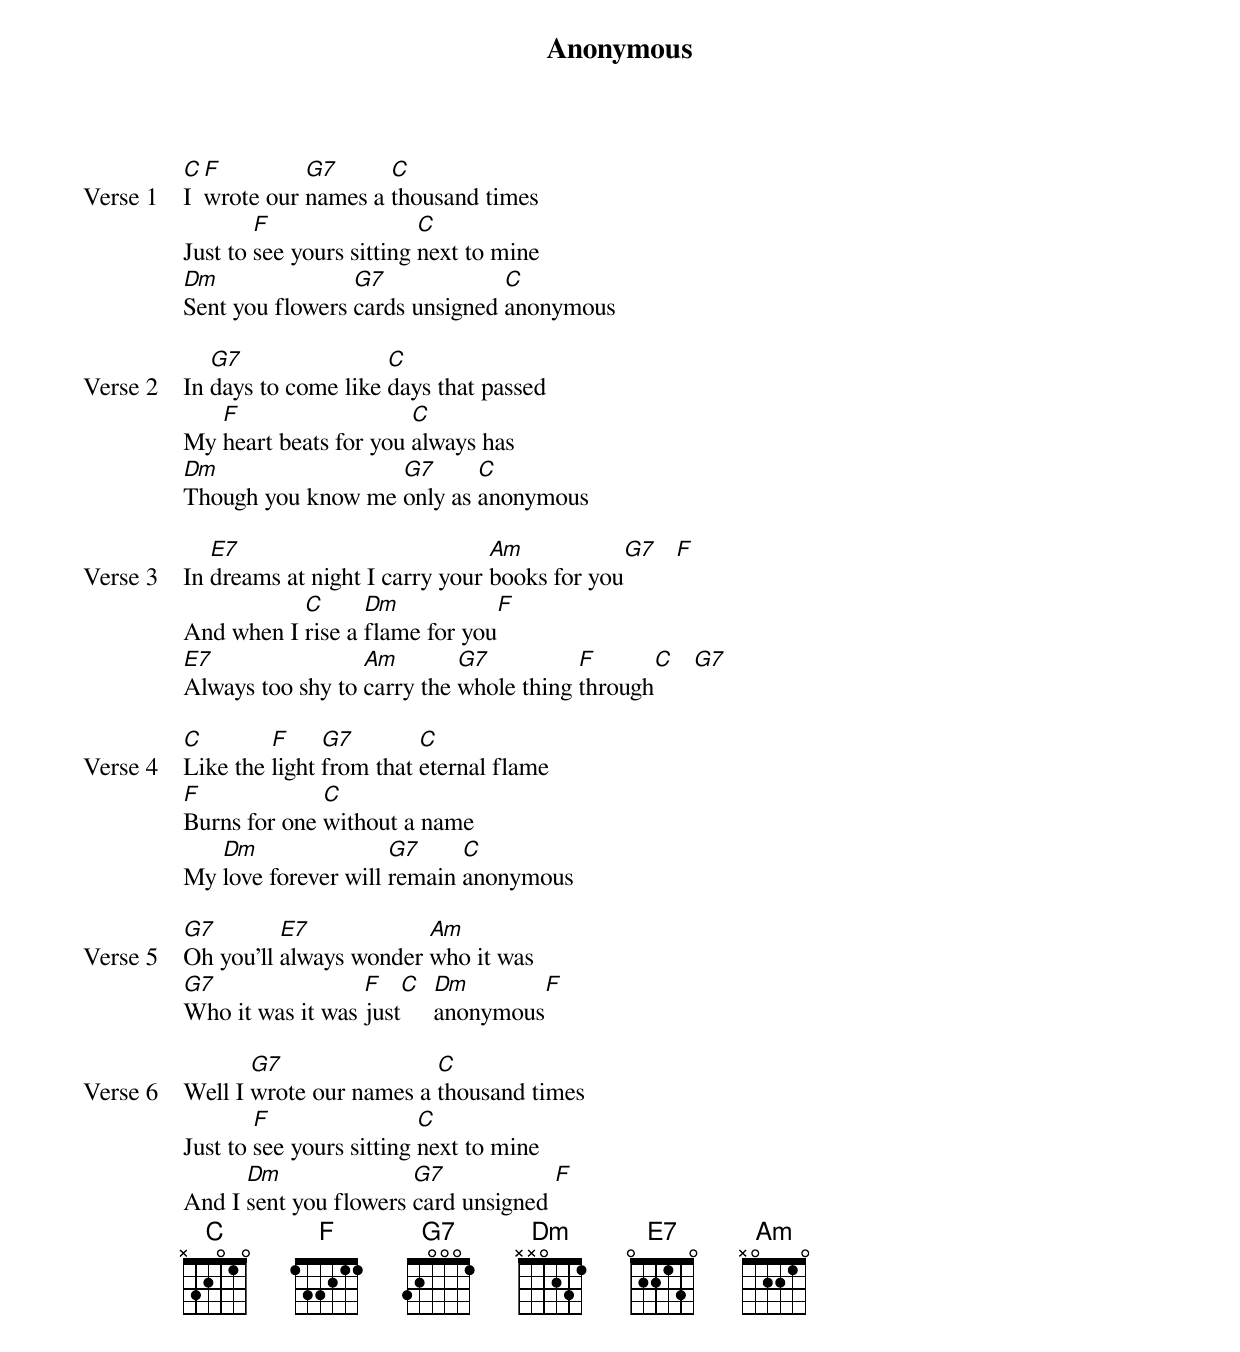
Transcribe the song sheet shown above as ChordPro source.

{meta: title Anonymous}
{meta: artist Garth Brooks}
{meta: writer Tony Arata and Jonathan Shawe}

{start_of_verse: Verse 1}
[C]I [F]wrote our [G7]names a [C]thousand times
Just to [F]see yours sitting [C]next to mine
[Dm]Sent you flowers [G7]cards unsigned [C]anonymous
{end_of_verse}

{start_of_verse: Verse 2}
In [G7]days to come like [C]days that passed
My [F]heart beats for you [C]always has
[Dm]Though you know me [G7]only as [C]anonymous
{end_of_verse}

{start_of_verse: Verse 3}
In [E7]dreams at night I carry your [Am]books for you[G7]   [F]
And when I [C]rise a [Dm]flame for you[F]
[E7]Always too shy to [Am]carry the [G7]whole thing [F]through[C]   [G7]
{end_of_verse}

{start_of_verse: Verse 4}
[C]Like the [F]light [G7]from that [C]eternal flame
[F]Burns for one [C]without a name
My [Dm]love forever will [G7]remain [C]anonymous
{end_of_verse}

{start_of_verse: Verse 5}
[G7]Oh you'll [E7]always wonder [Am]who it was
[G7]Who it was it was [F]just[C]  [Dm]anonymous[F]
{end_of_verse}

{start_of_verse: Verse 6}
Well I [G7]wrote our names a [C]thousand times
Just to [F]see yours sitting [C]next to mine
And I [Dm]sent you flowers [G7]card unsigned [F]
{end_of_verse}
